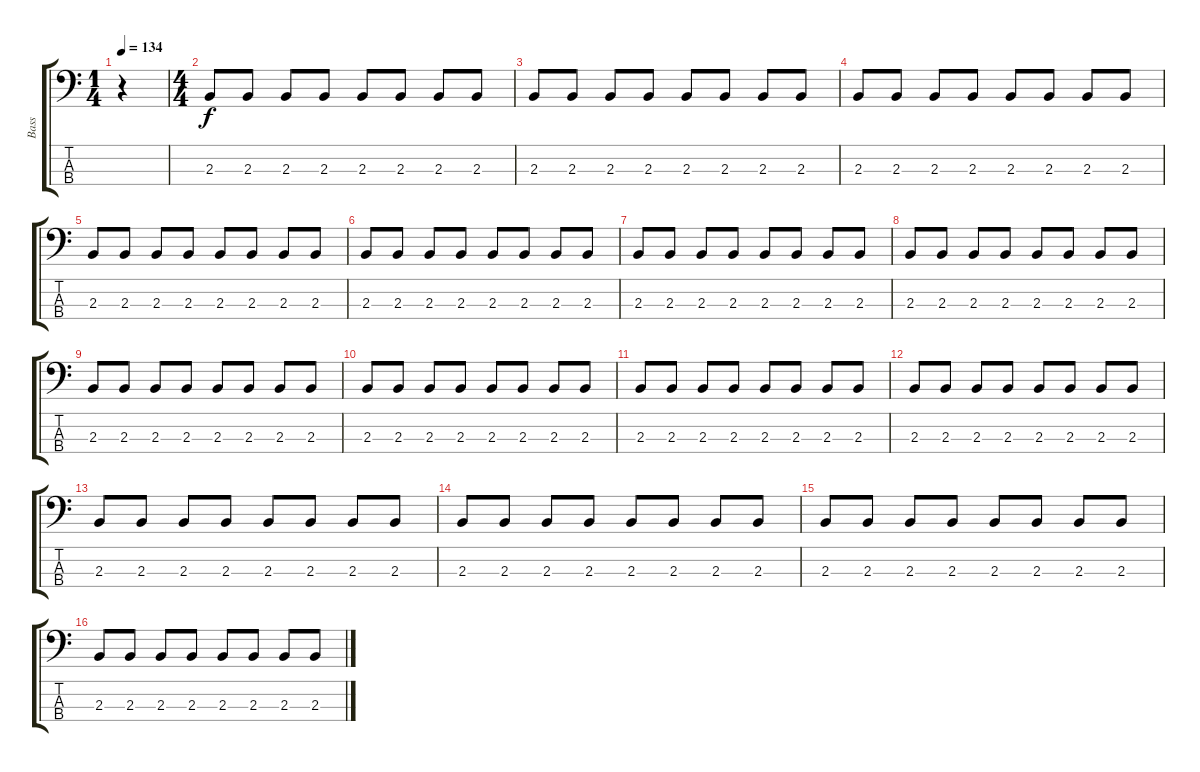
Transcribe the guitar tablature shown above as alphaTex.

\track ("Bass" "Bass") {instrument electricbassfinger}
\staff {score tabs}
\tuning (G2 D2 A1 D1) {hide}
\ts (1 4)
\tempo 134
\clef f4
\ks c
r.4{dy f instrument electricbassfinger} |
\ts (4 4)
2.3.8 2.3.8 2.3.8 2.3.8 2.3.8 2.3.8 2.3.8 2.3.8 |
2.3.8 2.3.8 2.3.8 2.3.8 2.3.8 2.3.8 2.3.8 2.3.8 |
2.3.8 2.3.8 2.3.8 2.3.8 2.3.8 2.3.8 2.3.8 2.3.8 |
2.3.8 2.3.8 2.3.8 2.3.8 2.3.8 2.3.8 2.3.8 2.3.8 |
2.3.8 2.3.8 2.3.8 2.3.8 2.3.8 2.3.8 2.3.8 2.3.8 |
2.3.8 2.3.8 2.3.8 2.3.8 2.3.8 2.3.8 2.3.8 2.3.8 |
2.3.8 2.3.8 2.3.8 2.3.8 2.3.8 2.3.8 2.3.8 2.3.8 |
2.3.8 2.3.8 2.3.8 2.3.8 2.3.8 2.3.8 2.3.8 2.3.8 |
2.3.8 2.3.8 2.3.8 2.3.8 2.3.8 2.3.8 2.3.8 2.3.8 |
2.3.8 2.3.8 2.3.8 2.3.8 2.3.8 2.3.8 2.3.8 2.3.8 |
2.3.8 2.3.8 2.3.8 2.3.8 2.3.8 2.3.8 2.3.8 2.3.8 |
2.3.8 2.3.8 2.3.8 2.3.8 2.3.8 2.3.8 2.3.8 2.3.8 |
2.3.8 2.3.8 2.3.8 2.3.8 2.3.8 2.3.8 2.3.8 2.3.8 |
2.3.8 2.3.8 2.3.8 2.3.8 2.3.8 2.3.8 2.3.8 2.3.8 |
2.3.8 2.3.8 2.3.8 2.3.8 2.3.8 2.3.8 2.3.8 2.3.8
